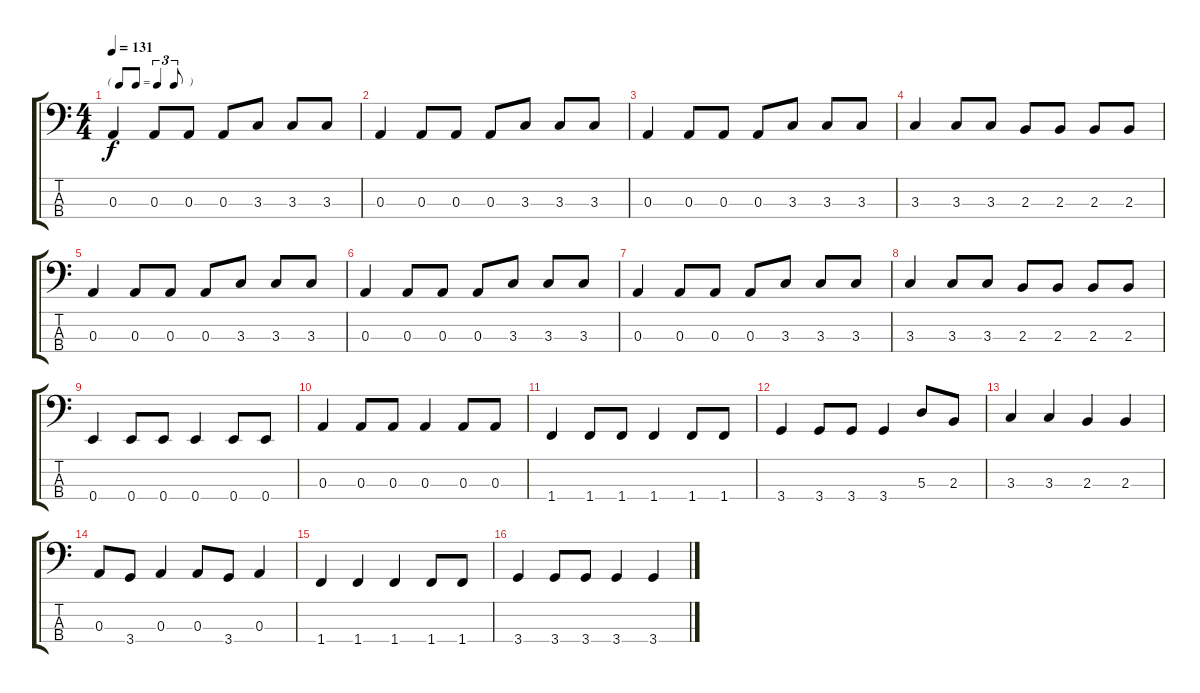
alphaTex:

\track "" {instrument electricbasspick}
\staff {score tabs}
\tuning (G2 D2 A1 E1) {hide}
\ts (4 4)
\tf triplet8th
\tempo 131
\clef f4
\ks c
0.3.4{dy f} 0.3.8 0.3.8 0.3.8 3.3.8 3.3.8 3.3.8 |
0.3.4 0.3.8 0.3.8 0.3.8 3.3.8 3.3.8 3.3.8 |
0.3.4 0.3.8 0.3.8 0.3.8 3.3.8 3.3.8 3.3.8 |
3.3.4 3.3.8 3.3.8 2.3.8 2.3.8 2.3.8 2.3.8 |
0.3.4 0.3.8 0.3.8 0.3.8 3.3.8 3.3.8 3.3.8 |
0.3.4 0.3.8 0.3.8 0.3.8 3.3.8 3.3.8 3.3.8 |
0.3.4 0.3.8 0.3.8 0.3.8 3.3.8 3.3.8 3.3.8 |
3.3.4 3.3.8 3.3.8 2.3.8 2.3.8 2.3.8 2.3.8 |
0.4.4 0.4.8 0.4.8 0.4.4 0.4.8 0.4.8 |
0.3.4 0.3.8 0.3.8 0.3.4 0.3.8 0.3.8 |
1.4.4 1.4.8 1.4.8 1.4.4 1.4.8 1.4.8 |
3.4.4 3.4.8 3.4.8 3.4.4 5.3.8 2.3.8 |
3.3.4 3.3.4 2.3.4 2.3.4 |
0.3.8 3.4.8 0.3.4 0.3.8 3.4.8 0.3.4 |
1.4.4 1.4.4 1.4.4 1.4.8 1.4.8 |
3.4.4 3.4.8 3.4.8 3.4.4 3.4.4
